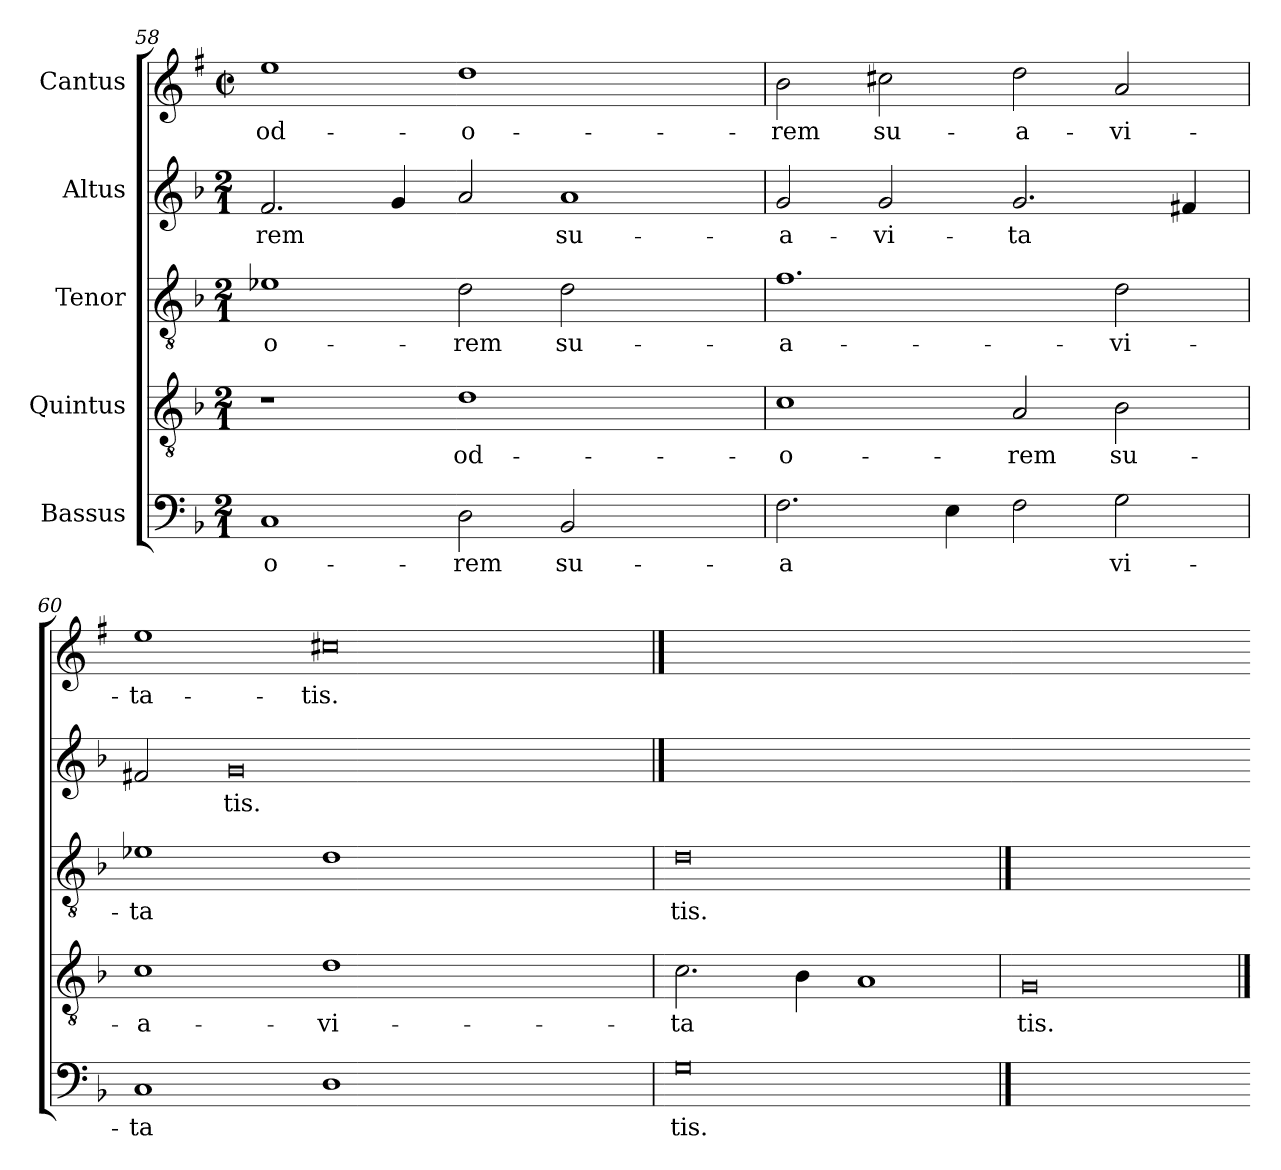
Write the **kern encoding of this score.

**kern	**text	**kern	**text	**kern	**text	**kern	**text	**kern	**text
*part5	*part5	*part4	*part4	*part3	*part3	*part2	*part2	*part1	*part1
*staff5	*staff5	*staff4	*staff4	*staff3	*staff3	*staff2	*staff2	*staff1	*staff1
*I"Bassus	*	*I"Quintus	*	*I"Tenor	*	*I"Altus	*	*I"Cantus	*
*clefF4	*	*clefGv2	*	*clefGv2	*	*clefG2	*	*clefG2	*
*	*	*	*	*	*	*	*	*ITrd1c2	*
*k[b-]	*	*k[b-]	*	*k[b-]	*	*k[b-]	*	*k[b-]	*
*F:	*	*F:	*	*F:	*	*F:	*	*F:	*
*M2/1	*	*M2/1	*	*M2/1	*	*M2/1	*	*M4/2	*
*	*	*	*	*	*	*	*	*met(c|)	*
=58	=58	=58	=58	=58	=58	=58	=58	=58	=58
!	!LO:LY:b	!	!	!	!LO:LY:b	!	!LO:LY:b	!	!LO:LY:b
1C	-o-	1r	.	1e-X	-o-	2.f	-rem	1dd	od-
.	.	.	.	.	.	4g	.	.	.
!	!LO:LY:b	!	!LO:LY:b	!	!LO:LY:b	!	!	!	!LO:LY:b
2D	-rem	1d	od-	2d	-rem	2a	.	1cc	-o-
!	!LO:LY:b	!	!	!	!LO:LY:b	!	!LO:LY:b	!	!
2BB-	su-	.	.	2d	su-	1a	su-	.	.
2ryy	.	2ryy	.	2ryy	.	.	.	2ryy	.
=59	=59	=59	=59	=59	=59	=59	=59	=59	=59
!	!LO:LY:b	!	!LO:LY:b	!	!LO:LY:b	!	!LO:LY:b	!	!LO:LY:b
2.F	-a	1c	-o-	1.f	-a-	2g	-a-	2a	-rem
!	!	!	!	!	!	!	!LO:LY:b	!	!LO:LY:b
.	.	.	.	.	.	2g	-vi-	2b	su-
4E	.	.	.	.	.	.	.	.	.
!	!	!	!LO:LY:b	!	!	!	!LO:LY:b	!	!LO:LY:b
2F	.	2A	-rem	.	.	2.g	-ta	2cc	-a-
!	!LO:LY:b	!	!LO:LY:b	!	!LO:LY:b	!	!	!	!LO:LY:b
2G	vi-	2B-	su-	2d	-vi-	.	.	2g	-vi-
.	.	.	.	.	.	4f#X	.	.	.
=60	=60	=60	=60	=60	=60	=60	=60	=60	=60
!	!LO:LY:b	!	!LO:LY:b	!	!LO:LY:b	!	!	!	!LO:LY:b
1C	-ta	1c	-a-	1e-X	-ta	2f#X	.	1dd	-ta-
!	!	!	!	!	!	!	!LO:LY:b	!	!
.	.	.	.	.	.	0g	tis.	.	.
!	!	!	!LO:LY:b	!	!	!	!	!	!LO:LY:b
1D	.	1d	-vi-	1d	.	.	.	0bn	-tis.
1ryy	.	1ryy	.	1ryy	.	.	.	.	.
.	.	.	.	.	.	2ryy	.	.	.
=	==	=	==	=	==	==	==	==	==
!	!LO:LY:b	!	!LO:LY:b	!	!LO:LY:b	!	!	!	!
0G	tis.	2.c	-ta	0d	tis.	0ryy	.	0ryy	.
.	.	4B-	.	.	.	.	.	.	.
.	.	1A	.	.	.	.	.	.	.
==	=	=	=	==	=	=	=	=	=
!	!	!	!LO:LY:b	!	!	!	!	!	!
0ryy	.	0G	tis.	0ryy	.	0ryy	.	0ryy	.
=	=	==	=	=	=	=	=	=	=
*-	*-	*-	*-	*-	*-	*-	*-	*-	*-
